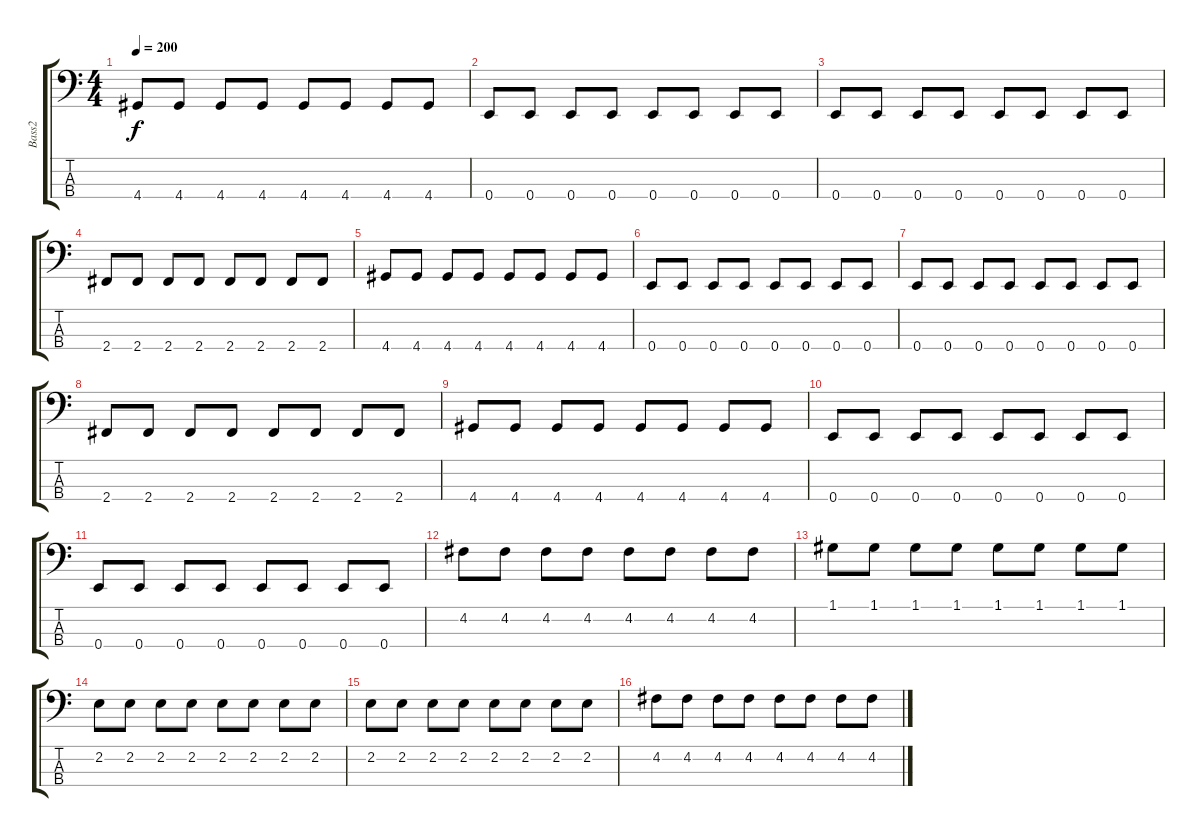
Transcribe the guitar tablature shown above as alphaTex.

\track ("Bass2" "Bass2") {instrument slapbass2}
\staff {score tabs}
\tuning (G2 D2 A1 E1) {hide}
\ts (4 4)
\tempo 200
\clef f4
\ks c
4.4.8{dy f} 4.4.8 4.4.8 4.4.8 4.4.8 4.4.8 4.4.8 4.4.8 |
0.4.8 0.4.8 0.4.8 0.4.8 0.4.8 0.4.8 0.4.8 0.4.8 |
0.4.8 0.4.8 0.4.8 0.4.8 0.4.8 0.4.8 0.4.8 0.4.8 |
2.4.8 2.4.8 2.4.8 2.4.8 2.4.8 2.4.8 2.4.8 2.4.8 |
4.4.8 4.4.8 4.4.8 4.4.8 4.4.8 4.4.8 4.4.8 4.4.8 |
0.4.8 0.4.8 0.4.8 0.4.8 0.4.8 0.4.8 0.4.8 0.4.8 |
0.4.8 0.4.8 0.4.8 0.4.8 0.4.8 0.4.8 0.4.8 0.4.8 |
2.4.8 2.4.8 2.4.8 2.4.8 2.4.8 2.4.8 2.4.8 2.4.8 |
4.4.8 4.4.8 4.4.8 4.4.8 4.4.8 4.4.8 4.4.8 4.4.8 |
0.4.8 0.4.8 0.4.8 0.4.8 0.4.8 0.4.8 0.4.8 0.4.8 |
0.4.8 0.4.8 0.4.8 0.4.8 0.4.8 0.4.8 0.4.8 0.4.8 |
4.2.8 4.2.8{instrument electricbasspick} 4.2.8 4.2.8 4.2.8 4.2.8 4.2.8 4.2.8 |
1.1.8 1.1.8 1.1.8 1.1.8 1.1.8 1.1.8 1.1.8 1.1.8 |
2.2.8 2.2.8 2.2.8 2.2.8 2.2.8 2.2.8 2.2.8 2.2.8 |
2.2.8 2.2.8 2.2.8 2.2.8 2.2.8 2.2.8 2.2.8 2.2.8 |
4.2.8 4.2.8 4.2.8 4.2.8 4.2.8 4.2.8 4.2.8 4.2.8
